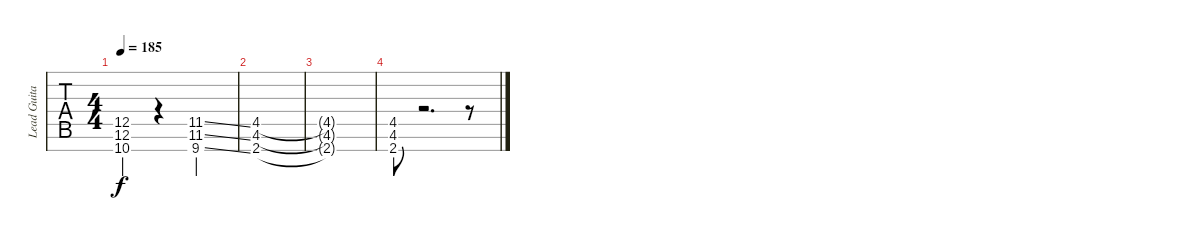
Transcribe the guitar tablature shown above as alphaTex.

\track ("Lead Guitar" "Lead Guita") {instrument distortionguitar}
\staff {tabs}
\tuning (F4 C4 G3 Eb3 Bb2 F2 C2) {hide}
\ts (4 4)
\tempo 185
\clef g2
\ks c
(12.5 12.6 10.7).4{dy f} r.4 (11.5{ss} 11.6{ss} 9.7{ss}).2 |
(4.5 4.6 2.7).1 |
(4.5{t} 4.6{t} 2.7{t}).1 |
(4.5 4.6 2.7).8 r.2{d} r.8
